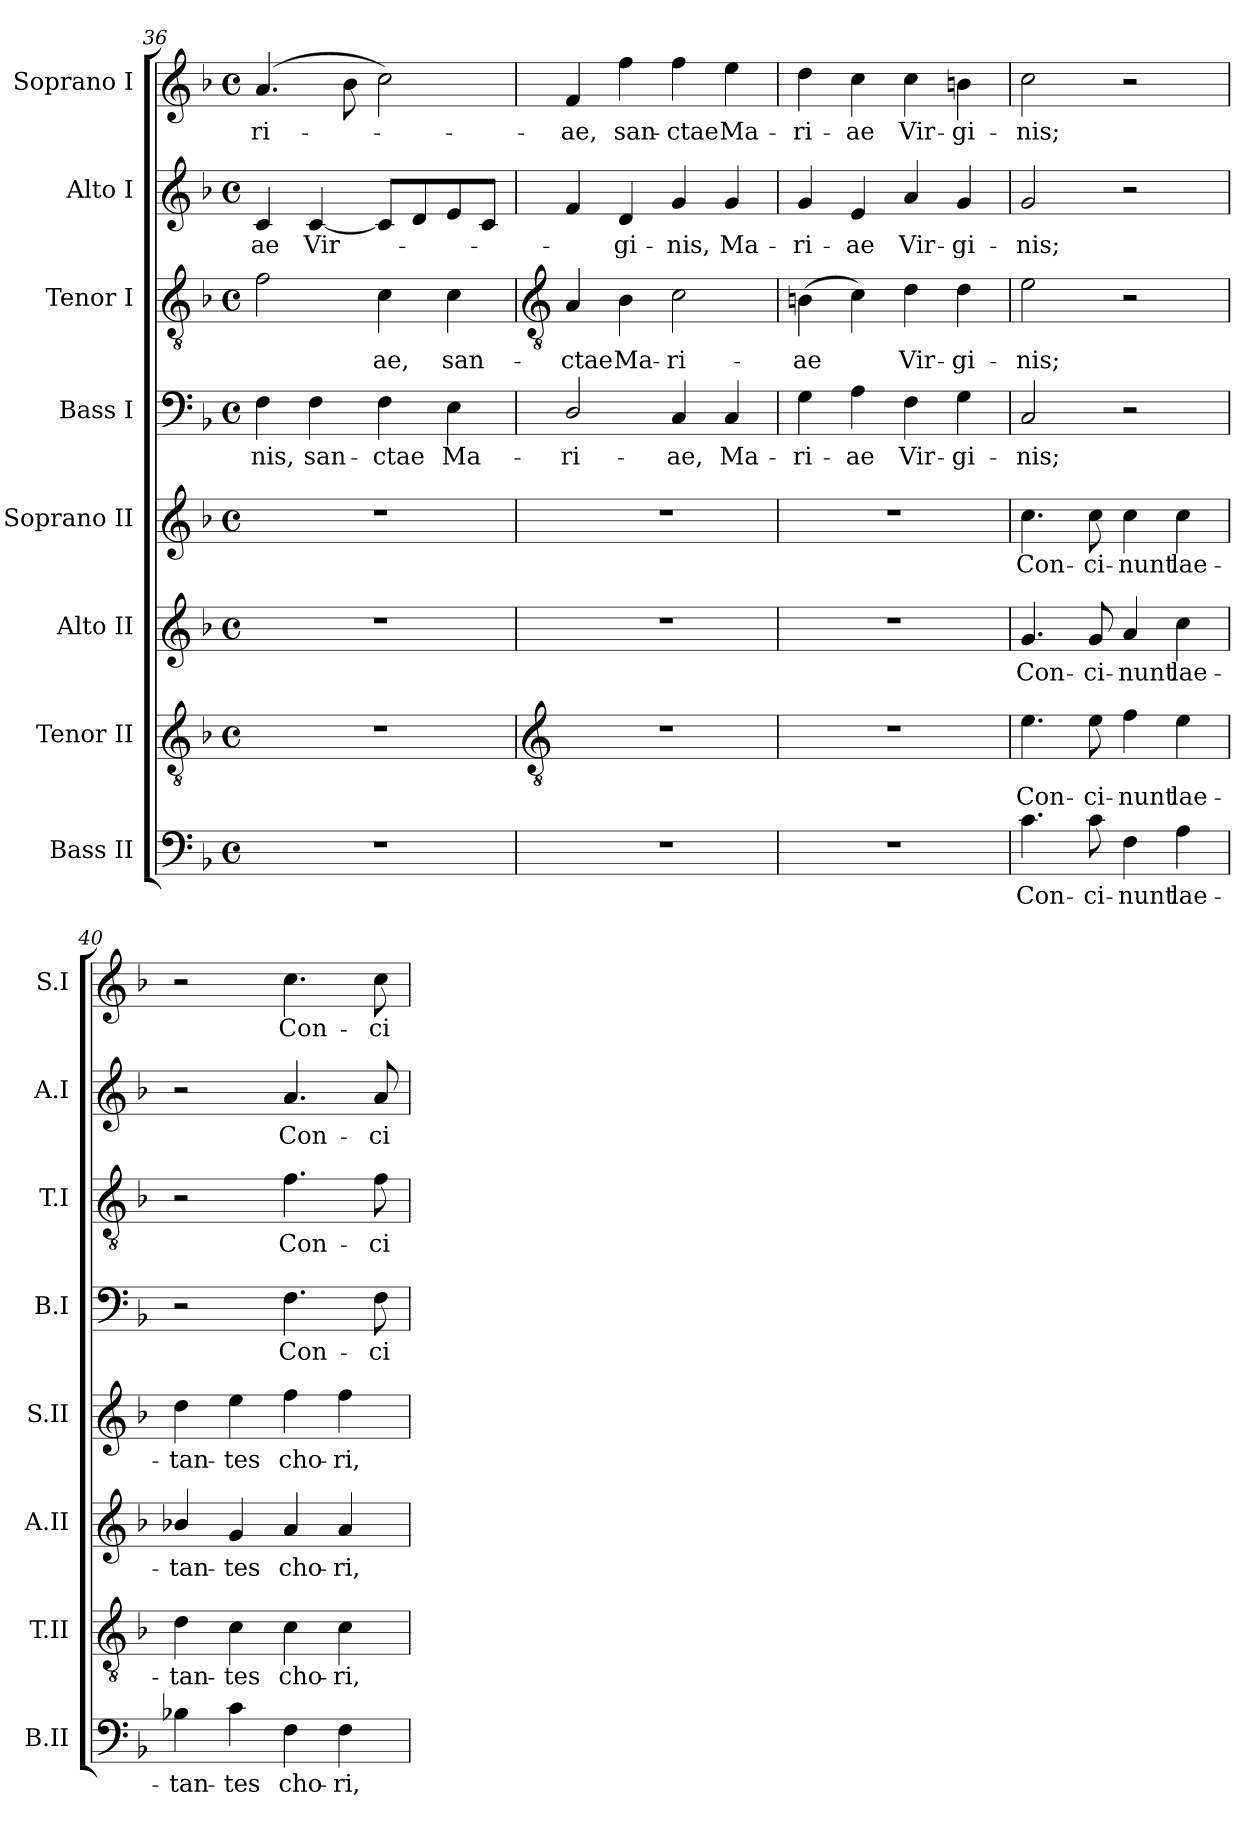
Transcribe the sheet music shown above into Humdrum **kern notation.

**kern	**text	**kern	**text	**kern	**text	**kern	**text	**kern	**text	**kern	**text	**kern	**text	**kern	**text
*part8	*part8	*part7	*part7	*part6	*part6	*part5	*part5	*part4	*part4	*part3	*part3	*part2	*part2	*part1	*part1
*staff8	*staff8	*staff7	*staff7	*staff6	*staff6	*staff5	*staff5	*staff4	*staff4	*staff3	*staff3	*staff2	*staff2	*staff1	*staff1
*I"Bass II	*	*I"Tenor II	*	*I"Alto II	*	*I"Soprano II	*	*I"Bass I	*	*I"Tenor I	*	*I"Alto I	*	*I"Soprano I	*
*I'B.II	*	*I'T.II	*	*I'A.II	*	*I'S.II	*	*I'B.I	*	*I'T.I	*	*I'A.I	*	*I'S.I	*
*clefF4	*	*clefGv2	*	*clefG2	*	*clefG2	*	*clefF4	*	*clefGv2	*	*clefG2	*	*clefG2	*
*k[b-]	*	*k[b-]	*	*k[b-]	*	*k[b-]	*	*k[b-]	*	*k[b-]	*	*k[b-]	*	*k[b-]	*
*F:	*	*F:	*	*F:	*	*F:	*	*F:	*	*F:	*	*F:	*	*F:	*
*M4/4	*	*M4/4	*	*M4/4	*	*M4/4	*	*M4/4	*	*M4/4	*	*M4/4	*	*M4/4	*
*met(c)	*	*met(c)	*	*met(c)	*	*met(c)	*	*met(c)	*	*met(c)	*	*met(c)	*	*met(c)	*
=36	=36	=36	=36	=36	=36	=36	=36	=36	=36	=36	=36	=36	=36	=36	=36
!	!	!	!	!	!	!	!	!	!LO:LY:b	!	!	!	!LO:LY:b	!	!LO:LY:b
1r	.	1r	.	1r	.	1r	.	4F	-nis,	2f	.	4c	-ae	(>4.a	-ri-
!	!	!	!	!	!	!	!	!	!LO:LY:b	!	!	!	!LO:LY:b	!	!
.	.	.	.	.	.	.	.	4F	san-	.	.	[4c	Vir-	.	.
.	.	.	.	.	.	.	.	.	.	.	.	.	.	8b-	.
!	!	!	!	!	!	!	!	!	!LO:LY:b	!	!LO:LY:b	!	!	!	!
.	.	.	.	.	.	.	.	4F	-ctae	4c	ae,	8cL]	.	2cc)	.
.	.	.	.	.	.	.	.	.	.	.	.	8d	.	.	.
!	!	!	!	!	!	!	!	!	!LO:LY:b	!	!LO:LY:b	!	!	!	!
.	.	.	.	.	.	.	.	4E	Ma-	4c	san-	8e	.	.	.
.	.	.	.	.	.	.	.	.	.	.	.	8cJ	.	.	.
!!LO:LB:g=z
=37	=37	=37	=37	=37	=37	=37	=37	=37	=37	=37	=37	=37	=37	=37	=37
*	*	*clefGv2	*	*	*	*	*	*	*	*clefGv2	*	*	*	*	*
!	!	!	!	!	!	!	!	!	!LO:LY:b	!	!LO:LY:b	!	!	!	!LO:LY:b
1r	.	1r	.	1r	.	1r	.	2D/	-ri-	4A	-ctae	4f	.	4f	ae,
!	!	!	!	!	!	!	!	!	!	!	!LO:LY:b	!	!LO:LY:b	!	!LO:LY:b
.	.	.	.	.	.	.	.	.	.	4B-	Ma-	4d	gi-	4ff	san-
!	!	!	!	!	!	!	!	!	!LO:LY:b	!	!LO:LY:b	!	!LO:LY:b	!	!LO:LY:b
.	.	.	.	.	.	.	.	4C	-ae,	2c	-ri-	4g	-nis,	4ff	-ctae
!	!	!	!	!	!	!	!	!	!LO:LY:b	!	!	!	!LO:LY:b	!	!LO:LY:b
.	.	.	.	.	.	.	.	4C	Ma-	.	.	4g	Ma-	4ee	Ma-
=38	=38	=38	=38	=38	=38	=38	=38	=38	=38	=38	=38	=38	=38	=38	=38
!	!	!	!	!	!	!	!	!	!LO:LY:b	!	!LO:LY:b	!	!LO:LY:b	!	!LO:LY:b
1r	.	1r	.	1r	.	1r	.	4G	-ri-	(>4Bn	-ae	4g	-ri-	4dd	-ri-
!	!	!	!	!	!	!	!	!	!LO:LY:b	!	!	!	!LO:LY:b	!	!LO:LY:b
.	.	.	.	.	.	.	.	4A	-ae	4c)	.	4e	-ae	4cc	-ae
!	!	!	!	!	!	!	!	!	!LO:LY:b	!	!LO:LY:b	!	!LO:LY:b	!	!LO:LY:b
.	.	.	.	.	.	.	.	4F	Vir-	4d	Vir-	4a	Vir-	4cc	Vir-
!	!	!	!	!	!	!	!	!	!LO:LY:b	!	!LO:LY:b	!	!LO:LY:b	!	!LO:LY:b
.	.	.	.	.	.	.	.	4G	-gi-	4d	-gi-	4g	-gi-	4bn	-gi-
=39	=39	=39	=39	=39	=39	=39	=39	=39	=39	=39	=39	=39	=39	=39	=39
!	!LO:LY:b	!	!LO:LY:b	!	!LO:LY:b	!	!LO:LY:b	!	!LO:LY:b	!	!LO:LY:b	!	!LO:LY:b	!	!LO:LY:b
4.c	Con-	4.e	Con-	4.g	Con-	4.cc	Con-	2C	-nis;	2e	-nis;	2g	-nis;	2cc	-nis;
!	!LO:LY:b	!	!LO:LY:b	!	!LO:LY:b	!	!LO:LY:b	!	!	!	!	!	!	!	!
8c	-ci-	8e	-ci-	8g	-ci-	8cc	-ci-	.	.	.	.	.	.	.	.
!	!LO:LY:b	!	!LO:LY:b	!	!LO:LY:b	!	!LO:LY:b	!	!	!	!	!	!	!	!
4F	-nunt	4f	-nunt	4a	-nunt	4cc	-nunt	2r	.	2r	.	2r	.	2r	.
!	!LO:LY:b	!	!LO:LY:b	!	!LO:LY:b	!	!LO:LY:b	!	!	!	!	!	!	!	!
4A	lae-	4e	lae-	4cc	lae-	4cc	lae-	.	.	.	.	.	.	.	.
=40	=40	=40	=40	=40	=40	=40	=40	=40	=40	=40	=40	=40	=40	=40	=40
!	!LO:LY:b	!	!LO:LY:b	!	!LO:LY:b	!	!LO:LY:b	!	!	!	!	!	!	!	!
4B-X	-tan-	4d	-tan-	4b-X/	-tan-	4dd	-tan-	2r	.	2r	.	2r	.	2r	.
!	!LO:LY:b	!	!LO:LY:b	!	!LO:LY:b	!	!LO:LY:b	!	!	!	!	!	!	!	!
4c	-tes	4c	-tes	4g	-tes	4ee	-tes	.	.	.	.	.	.	.	.
!	!LO:LY:b	!	!LO:LY:b	!	!LO:LY:b	!	!LO:LY:b	!	!LO:LY:b	!	!LO:LY:b	!	!LO:LY:b	!	!LO:LY:b
4F	cho-	4c	cho-	4a	cho-	4ff	cho-	4.F	Con-	4.f	Con-	4.a	Con-	4.cc	Con-
!	!LO:LY:b	!	!LO:LY:b	!	!LO:LY:b	!	!LO:LY:b	!	!	!	!	!	!	!	!
4F	-ri,	4c	-ri,	4a	-ri,	4ff	-ri,	.	.	.	.	.	.	.	.
!	!	!	!	!	!	!	!	!	!LO:LY:b	!	!LO:LY:b	!	!LO:LY:b	!	!LO:LY:b
.	.	.	.	.	.	.	.	8F	-ci-	8f	-ci-	8a	-ci-	8cc	-ci-
=	=	=	=	=	=	=	=	=	=	=	=	=	=	=	=
*-	*-	*-	*-	*-	*-	*-	*-	*-	*-	*-	*-	*-	*-	*-	*-
